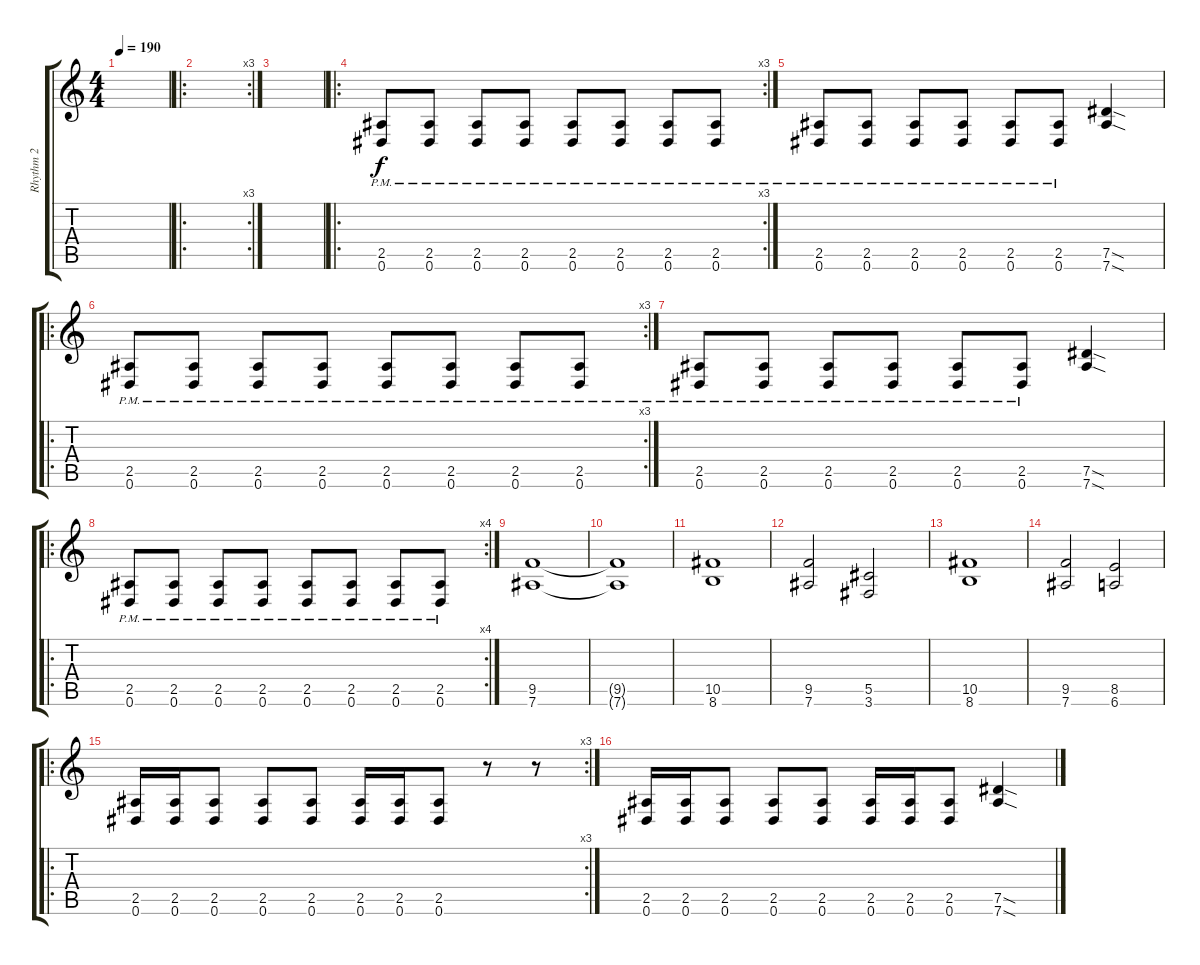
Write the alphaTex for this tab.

\track ("Rhythm 2" "Rhythm 2") {instrument distortionguitar}
\staff {score tabs}
\tuning (Eb4 Bb3 Gb3 Db3 Ab2 Eb2) {hide}
\ts (4 4)
\tempo 190
\clef g2
\ks c
|
\ro
\rc 3
|
|
\ro
\rc 3
(2.5{pm} 0.6{pm}).8 (2.5{pm} 0.6{pm}).8 (2.5{pm} 0.6{pm}).8 (2.5{pm} 0.6{pm}).8 (2.5{pm} 0.6{pm}).8 (2.5{pm} 0.6{pm}).8 (2.5{pm} 0.6{pm}).8 (2.5{pm} 0.6{pm}).8 |
(2.5{pm} 0.6{pm}).8 (2.5{pm} 0.6{pm}).8 (2.5{pm} 0.6{pm}).8 (2.5{pm} 0.6{pm}).8 (2.5{pm} 0.6{pm}).8 (2.5{pm} 0.6{pm}).8 (7.5{sod} 7.6{sod}).4 |
\ro
\rc 3
(2.5{pm} 0.6{pm}).8 (2.5{pm} 0.6{pm}).8 (2.5{pm} 0.6{pm}).8 (2.5{pm} 0.6{pm}).8 (2.5{pm} 0.6{pm}).8 (2.5{pm} 0.6{pm}).8 (2.5{pm} 0.6{pm}).8 (2.5{pm} 0.6{pm}).8 |
(2.5{pm} 0.6{pm}).8 (2.5{pm} 0.6{pm}).8 (2.5{pm} 0.6{pm}).8 (2.5{pm} 0.6{pm}).8 (2.5{pm} 0.6{pm}).8 (2.5{pm} 0.6{pm}).8 (7.5{sod} 7.6{sod}).4 |
\ro
\rc 4
(2.5{pm} 0.6{pm}).8 (2.5{pm} 0.6{pm}).8 (2.5{pm} 0.6{pm}).8 (2.5{pm} 0.6{pm}).8 (2.5{pm} 0.6{pm}).8 (2.5{pm} 0.6{pm}).8 (2.5{pm} 0.6{pm}).8 (2.5{pm} 0.6{pm}).8 |
(9.5 7.6).1 |
(9.5{t} 7.6{t}).1 |
(10.5 8.6).1 |
(9.5 7.6).2 (5.5 3.6).2 |
(10.5 8.6).1 |
(9.5 7.6).2 (8.5 6.6).2 |
\ro
\rc 3
(2.5 0.6).16 (2.5 0.6).16 (2.5 0.6).8 (2.5 0.6).8 (2.5 0.6).8 (2.5 0.6).16 (2.5 0.6).16 (2.5 0.6).8 r.8 r.8 |
(2.5 0.6).16 (2.5 0.6).16 (2.5 0.6).8 (2.5 0.6).8 (2.5 0.6).8 (2.5 0.6).16 (2.5 0.6).16 (2.5 0.6).8 (7.5{sod} 7.6{sod}).4
